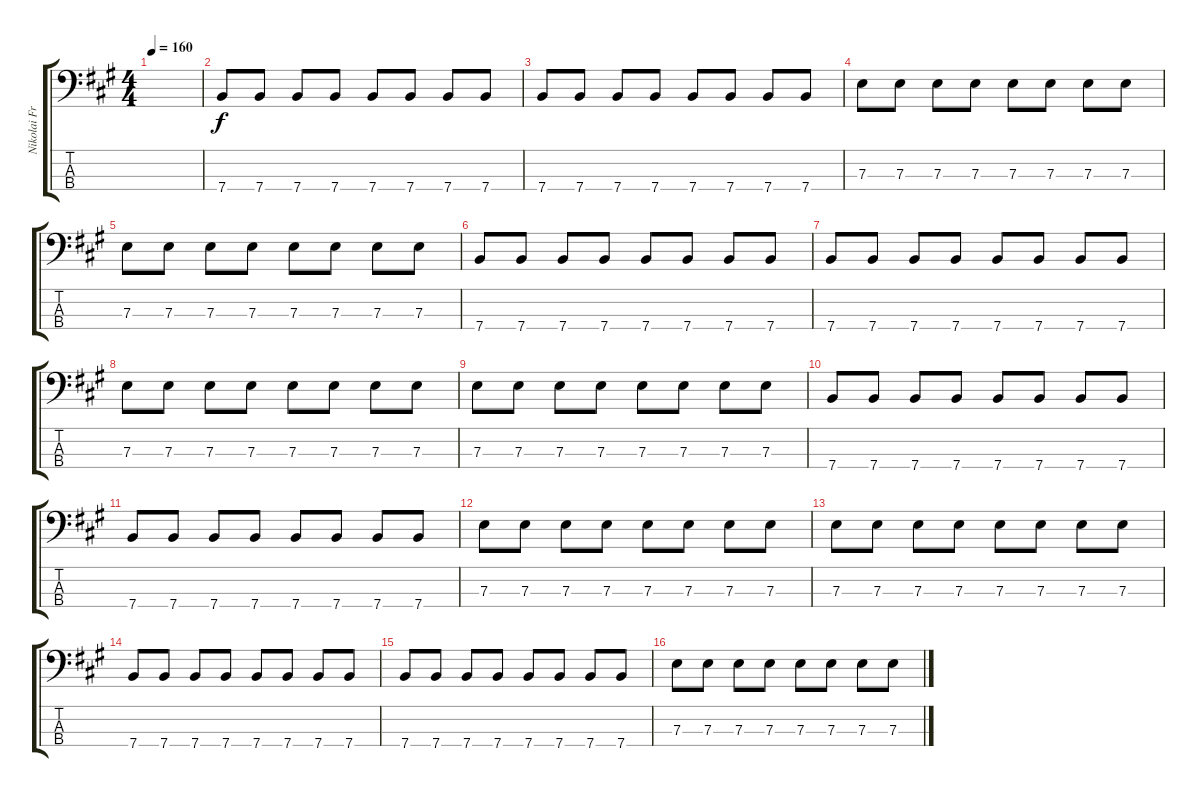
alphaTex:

\track ("Nikolai Fraiture" "Nikolai Fr") {instrument electricbasspick}
\staff {score tabs}
\tuning (G2 D2 A1 E1) {hide}
\ts (4 4)
\tempo 160
\clef f4
\ks a
|
7.4.8 7.4.8 7.4.8 7.4.8 7.4.8 7.4.8 7.4.8 7.4.8 |
7.4.8 7.4.8 7.4.8 7.4.8 7.4.8 7.4.8 7.4.8 7.4.8 |
7.3.8 7.3.8 7.3.8 7.3.8 7.3.8 7.3.8 7.3.8 7.3.8 |
7.3.8 7.3.8 7.3.8 7.3.8 7.3.8 7.3.8 7.3.8 7.3.8 |
7.4.8 7.4.8 7.4.8 7.4.8 7.4.8 7.4.8 7.4.8 7.4.8 |
7.4.8 7.4.8 7.4.8 7.4.8 7.4.8 7.4.8 7.4.8 7.4.8 |
7.3.8 7.3.8 7.3.8 7.3.8 7.3.8 7.3.8 7.3.8 7.3.8 |
7.3.8 7.3.8 7.3.8 7.3.8 7.3.8 7.3.8 7.3.8 7.3.8 |
7.4.8 7.4.8 7.4.8 7.4.8 7.4.8 7.4.8 7.4.8 7.4.8 |
7.4.8 7.4.8 7.4.8 7.4.8 7.4.8 7.4.8 7.4.8 7.4.8 |
7.3.8 7.3.8 7.3.8 7.3.8 7.3.8 7.3.8 7.3.8 7.3.8 |
7.3.8 7.3.8 7.3.8 7.3.8 7.3.8 7.3.8 7.3.8 7.3.8 |
7.4.8 7.4.8 7.4.8 7.4.8 7.4.8 7.4.8 7.4.8 7.4.8 |
7.4.8 7.4.8 7.4.8 7.4.8 7.4.8 7.4.8 7.4.8 7.4.8 |
7.3.8 7.3.8 7.3.8 7.3.8 7.3.8 7.3.8 7.3.8 7.3.8
